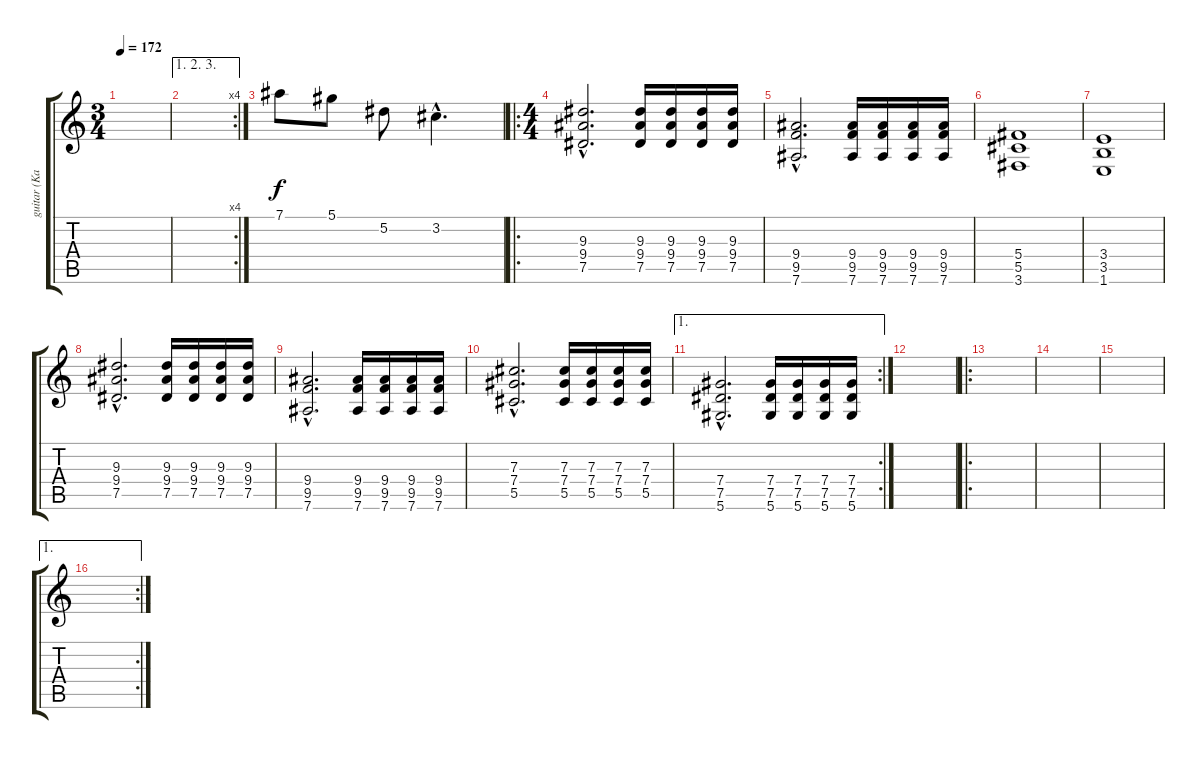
\track ("guitar (Kano)" "guitar (Ka") {instrument distortionguitar}
\staff {score tabs}
\tuning (Eb4 Bb3 Gb3 Db3 Ab2 Eb2) {hide}
\ts (3 4)
\tempo 172
\clef g2
\ks c
|
\ae (1 2 3)
\rc 4
|
7.1.8 5.1.8 5.2.8 3.2{hac}.4{d} |
\ro
\ts (4 4)
(9.3{hac} 9.4{hac} 7.5{hac}).2{d} (9.3 9.4 7.5).16 (9.3 9.4 7.5).16 (9.3 9.4 7.5).16 (9.3 9.4 7.5).16 |
(9.4{hac} 9.5{hac} 7.6{hac}).2{d} (9.4 9.5 7.6).16 (9.4 9.5 7.6).16 (9.4 9.5 7.6).16 (9.4 9.5 7.6).16 |
(5.4 5.5 3.6).1 |
(3.4 3.5 1.6).1 |
(9.3{hac} 9.4{hac} 7.5{hac}).2{d} (9.3 9.4 7.5).16 (9.3 9.4 7.5).16 (9.3 9.4 7.5).16 (9.3 9.4 7.5).16 |
(9.4{hac} 9.5{hac} 7.6{hac}).2{d} (9.4 9.5 7.6).16 (9.4 9.5 7.6).16 (9.4 9.5 7.6).16 (9.4 9.5 7.6).16 |
(7.3{hac} 7.4{hac} 5.5{hac}).2{d} (7.3 7.4 5.5).16 (7.3 7.4 5.5).16 (7.3 7.4 5.5).16 (7.3 7.4 5.5).16 |
\ae 1
\rc 2
(7.4{hac} 7.5{hac} 5.6{hac}).2{d} (7.4 7.5 5.6).16 (7.4 7.5 5.6).16 (7.4 7.5 5.6).16 (7.4 7.5 5.6).16 |
|
\ro
|
|
|
\ae 1
\rc 2
